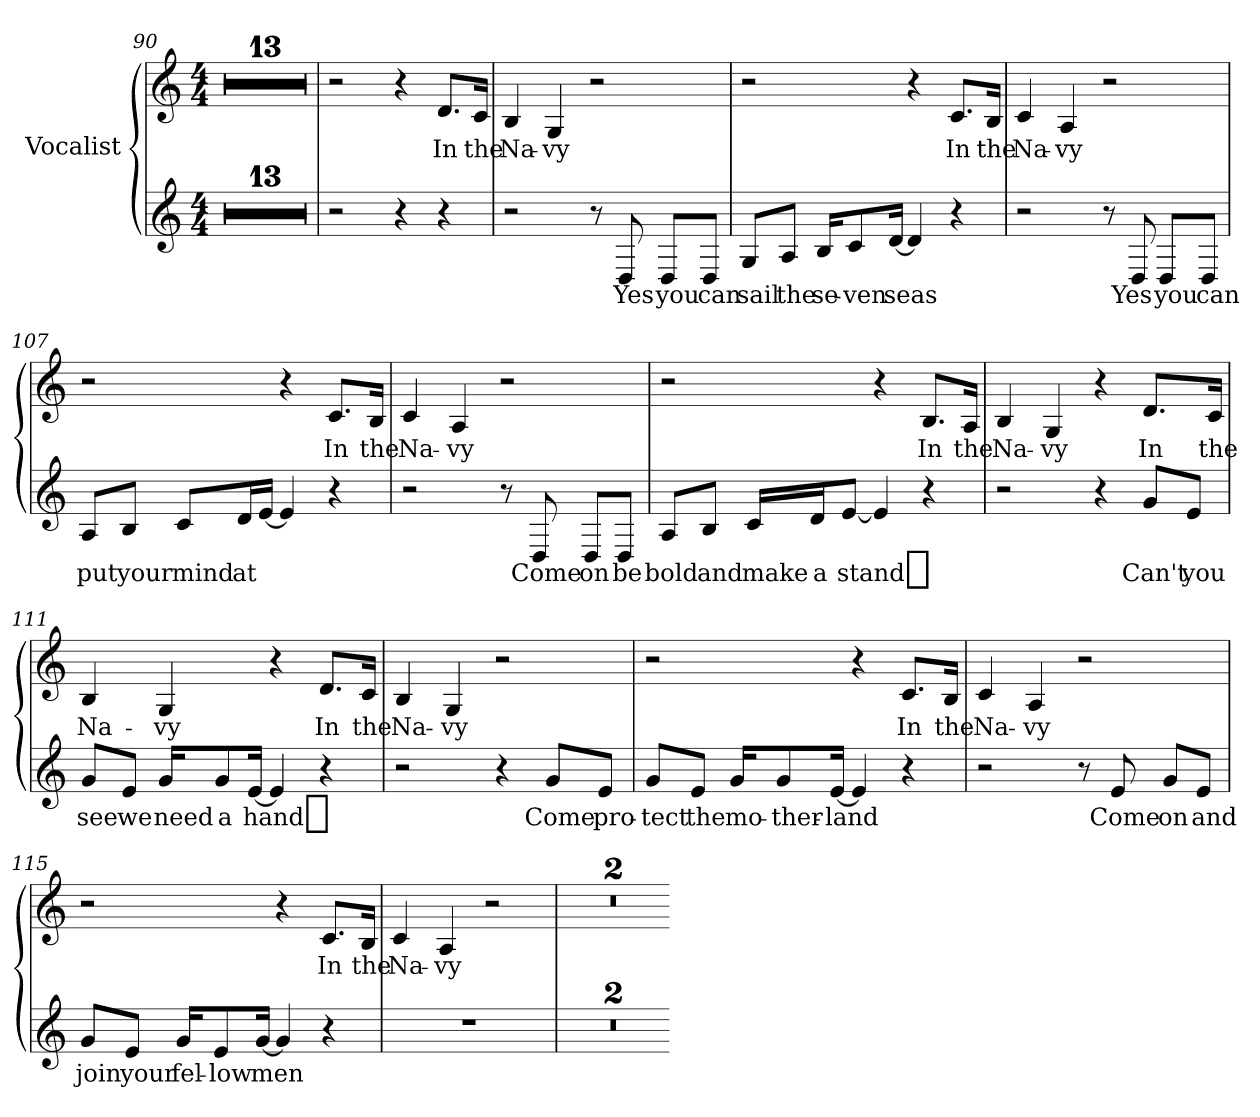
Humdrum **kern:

**kern	**text	**kern	**text
*part1	*part1	*part1	*part1
*staff2	*staff2	*staff1	*staff1
*I"Vocalist	*	*	*
*clefG2	*	*clefG2	*
*M4/4	*	*M4/4	*
=90	=90	=90	=90
1r	.	1r	.
=91	=91	=91	=91
1r	.	1r	.
=92	=92	=92	=92
1r	.	1r	.
=93	=93	=93	=93
1r	.	1r	.
=94	=94	=94	=94
1r	.	1r	.
=95	=95	=95	=95
1r	.	1r	.
=96	=96	=96	=96
1r	.	1r	.
=97	=97	=97	=97
1r	.	1r	.
=98	=98	=98	=98
1r	.	1r	.
=99	=99	=99	=99
1r	.	1r	.
=100	=100	=100	=100
1r	.	1r	.
=101	=101	=101	=101
1r	.	1r	.
=102	=102	=102	=102
1r	.	1r	.
=103	=103	=103	=103
2r	.	2r	.
4r	.	4r	.
4r	.	8.d/L	In
.	.	16c/Jk	the
=104	=104	=104	=104
2r	.	4B	Na-
.	.	4G	-vy
8r	.	2r	.
8D	Yes	.	.
8D/L	you	.	.
8D/J	can	.	.
=105	=105	=105	=105
8G/L	sail	2r	.
8A/J	the	.	.
16B/KL	se-	.	.
8c/	-ven	.	.
[16d/Jk	seas	.	.
4d]	_	4r	.
4r	.	8.c/L	In
.	.	16B/Jk	the
=106	=106	=106	=106
2r	.	4c	Na-
.	.	4A	-vy
8r	.	2r	.
8D	Yes	.	.
8D/L	you	.	.
8D/J	can	.	.
=107	=107	=107	=107
8A/L	put	2r	.
8B/J	your	.	.
8c/L	mind	.	.
16d/L	at	.	.
[16e/JJ	_	.	.
4e]	_	4r	.
4r	.	8.c/L	In
.	.	16B/Jk	the
=108	=108	=108	=108
2r	.	4c	Na-
.	.	4A	-vy
8r	.	2r	.
8D	Come	.	.
8D/L	on	.	.
8D/J	be	.	.
=109	=109	=109	=109
8A/L	bold	2r	.
8B/J	and	.	.
16c/LL	make	.	.
16d/J	a	.	.
[8e/J	stand__	.	.
4e]	_	4r	.
4r	.	8.B/L	In
.	.	16A/Jk	the
=110	=110	=110	=110
2r	.	4B	Na-
.	.	4G	-vy
4r	.	4r	.
8g/L	Can't	8.d/L	In
8e/J	you	.	.
.	.	16c/Jk	the
=111	=111	=111	=111
8g/L	see	4B	Na-
8e/J	we	.	.
16g/KL	need	4G	-vy
8g/	a	.	.
[16e/Jk	hand__	.	.
4e]	_	4r	.
4r	.	8.d/L	In
.	.	16c/Jk	the
=112	=112	=112	=112
2r	.	4B	Na-
.	.	4G	-vy
4r	.	2r	.
8g/L	Come	.	.
8e/J	pro-	.	.
=113	=113	=113	=113
8g/L	-tect	2r	.
8e/J	the	.	.
16g/KL	mo-	.	.
8g/	-ther-	.	.
[16e/Jk	-land_	.	.
4e]	_	4r	.
4r	.	8.c/L	In
.	.	16B/Jk	the
=114	=114	=114	=114
2r	.	4c	Na-
.	.	4A	-vy
8r	.	2r	.
8e	Come	.	.
8g/L	on	.	.
8e/J	and	.	.
=115	=115	=115	=115
8g/L	join	2r	.
8e/J	your	.	.
16g/KL	fel-	.	.
8e/	-low	.	.
[16g/Jk	men	.	.
4g]	_	4r	.
4r	.	8.c/L	In
.	.	16B/Jk	the
=116	=116	=116	=116
1r	.	4c	Na-
.	.	4A	-vy
.	.	2r	.
=117	=117	=117	=117
1r	.	1r	.
=118	=118	=118	=118
1r	.	1r	.
=-	=-	=-	=-
*-	*-	*-	*-
